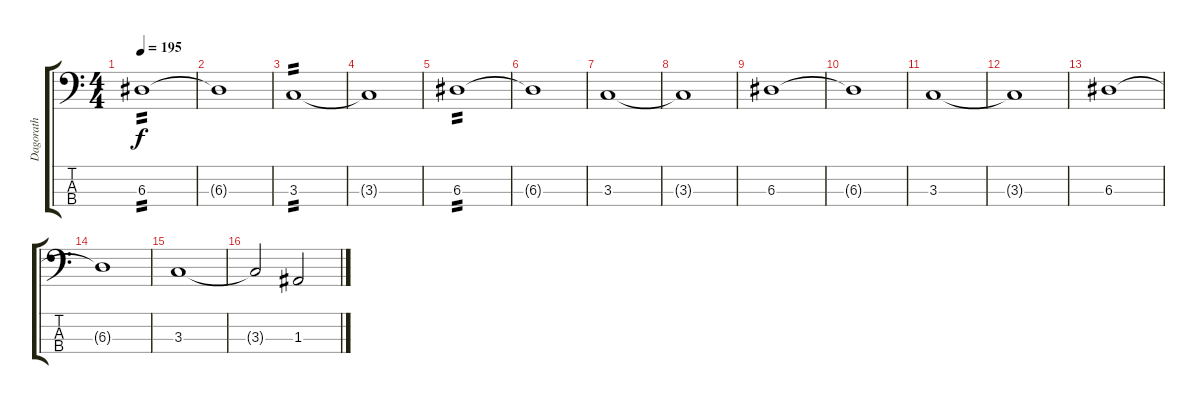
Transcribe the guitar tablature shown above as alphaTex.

\track ("Dagorath" "Dagorath") {instrument electricbasspick}
\staff {score tabs}
\tuning (G2 D2 A1 E1) {hide}
\ts (4 4)
\tempo 195
\clef f4
\ks c
6.3.1{tp 2 dy f} |
6.3{t}.1 |
3.3.1{tp 2} |
3.3{t}.1 |
6.3.1{tp 2} |
6.3{t}.1 |
3.3.1 |
3.3{t}.1 |
6.3.1 |
6.3{t}.1 |
3.3.1 |
3.3{t}.1 |
6.3.1 |
6.3{t}.1 |
3.3.1 |
3.3{t}.2 1.3.2
